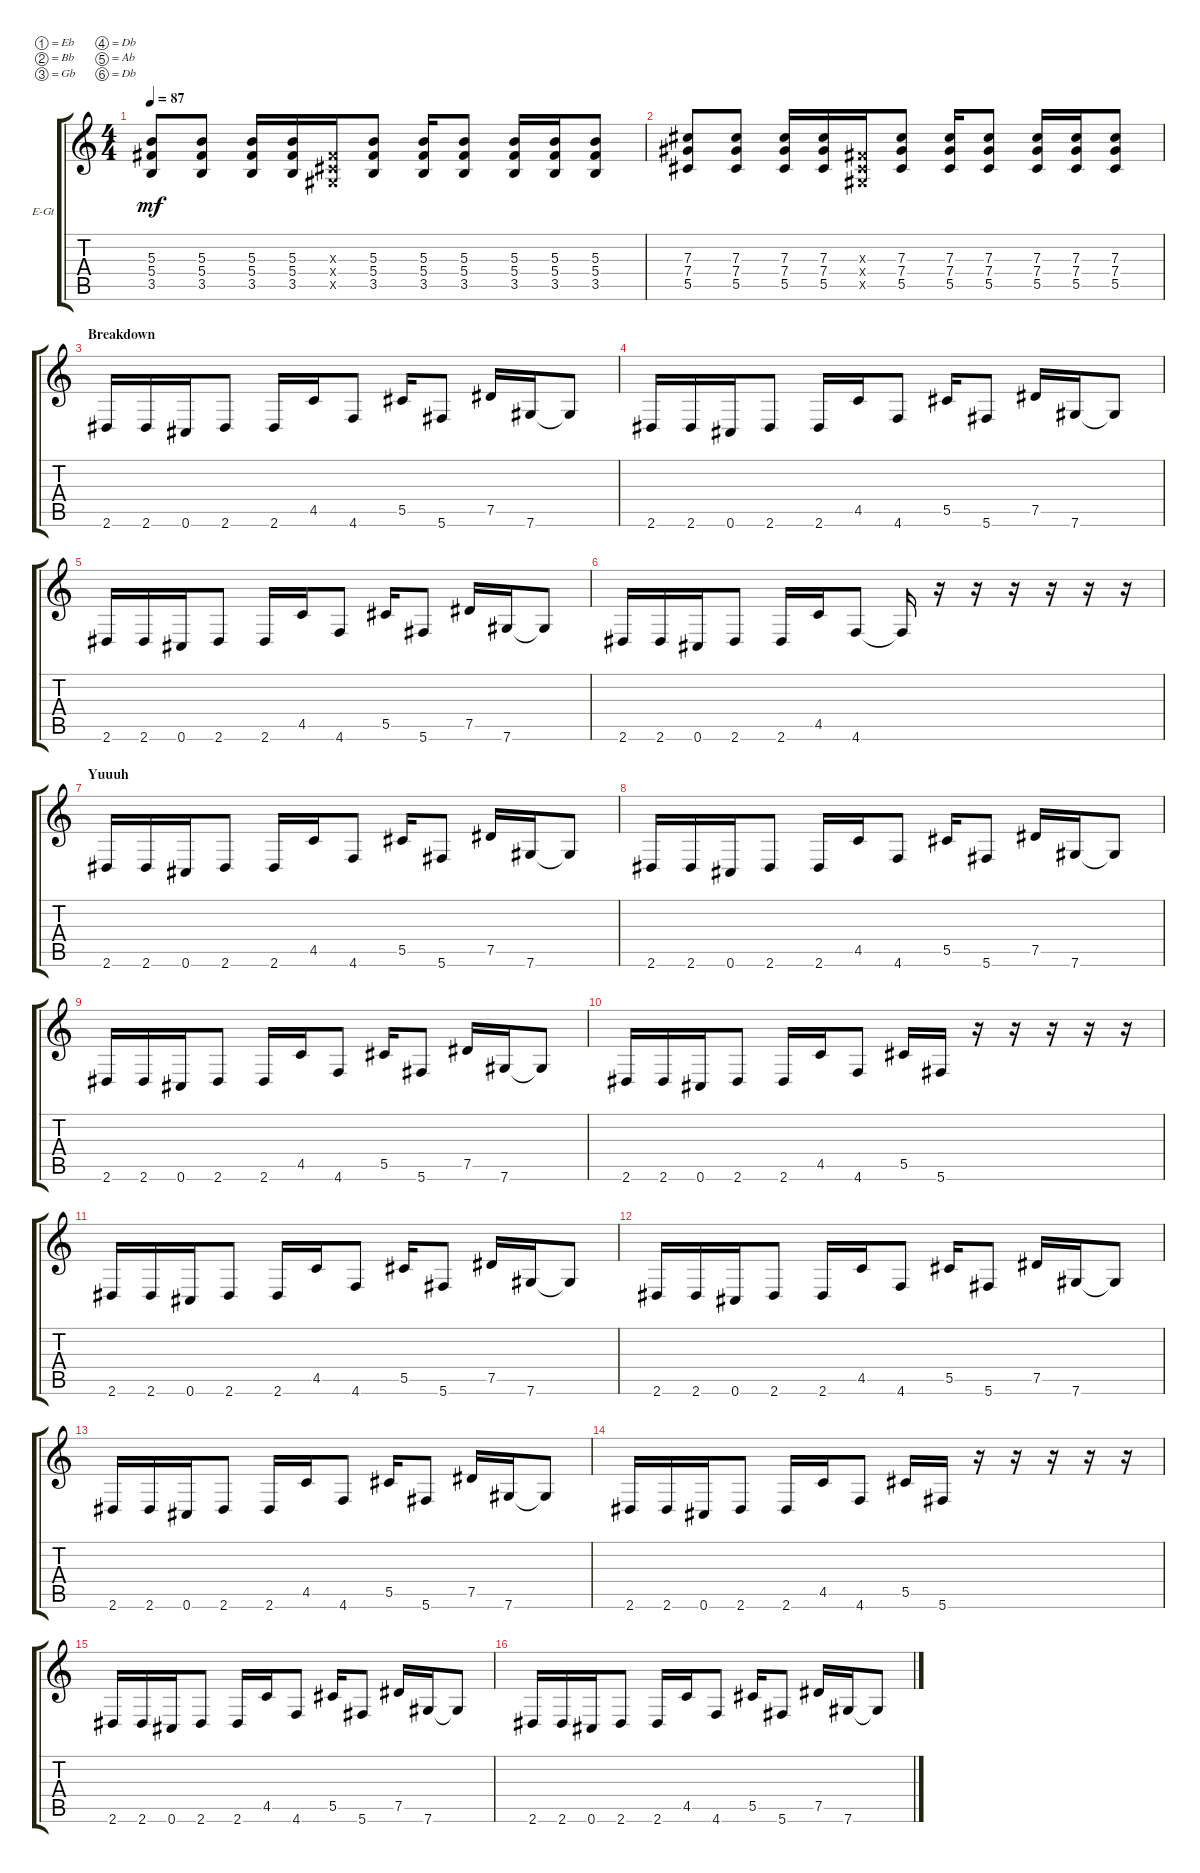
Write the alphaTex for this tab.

\defaultSystemsLayout 4
\bracketExtendMode groupsimilarinstruments
\firstSystemTrackNameOrientation horizontal
\otherSystemsTrackNameOrientation horizontal
\track ("Lead Guitar" "E-Gt") {instrument overdrivenguitar}
\staff {score tabs}
\tuning (Eb4 Bb3 Gb3 Db3 Ab2 Db2)
\ts (4 4)
\tempo 87
\clef g2
\ks c
(5.3 5.4 3.5).8{dy mf} (3.5 5.3 5.4).8 (5.4 5.3 3.5).16 (3.5 5.3 5.4).16 (0.4{x} 0.3{x} 0.5{x}).16 (5.4 5.3 3.5).8 (3.5 5.4 5.3).16 (5.3 5.4 3.5).8 (5.3 5.4 3.5).16 (5.3 5.4 3.5).16 (3.5 5.4 5.3).8 |
(7.3 7.4 5.5).8 (5.5 7.3 7.4).8 (7.4 7.3 5.5).16 (5.5 7.3 7.4).16 (0.4{x} 0.3{x} 0.5{x}).16 (7.4 7.3 5.5).8 (5.5 7.4 7.3).16 (7.3 7.4 5.5).8 (7.3 7.4 5.5).16 (7.3 7.4 5.5).16 (7.4 7.3 5.5).8 |
\section ("" "Breakdown")
2.6.16 2.6.16 0.6.16 2.6.8 2.6.16 4.5.16 4.6.8 5.5.16 5.6.8 7.5.16 7.6.16 7.6{t}.8 |
2.6.16 2.6.16 0.6.16 2.6.8 2.6.16 4.5.16 4.6.8 5.5.16 5.6.8 7.5.16 7.6.16 7.6{t}.8 |
2.6.16 2.6.16 0.6.16 2.6.8 2.6.16 4.5.16 4.6.8 5.5.16 5.6.8 7.5.16 7.6.16 7.6{t}.8 |
2.6.16 2.6.16 0.6.16 2.6.8 2.6.16 4.5.16 4.6.8 4.6{t}.16 r.16 r.16 r.16 r.16 r.16 r.16 |
\section ("" "Yuuuh")
2.6.16 2.6.16 0.6.16 2.6.8 2.6.16 4.5.16 4.6.8 5.5.16 5.6.8 7.5.16 7.6.16 7.6{t}.8 |
2.6.16 2.6.16 0.6.16 2.6.8 2.6.16 4.5.16 4.6.8 5.5.16 5.6.8 7.5.16 7.6.16 7.6{t}.8 |
2.6.16 2.6.16 0.6.16 2.6.8 2.6.16 4.5.16 4.6.8 5.5.16 5.6.8 7.5.16 7.6.16 7.6{t}.8 |
2.6.16 2.6.16 0.6.16 2.6.8 2.6.16 4.5.16 4.6.8 5.5.16 5.6.16 r.16 r.16 r.16 r.16 r.16 |
2.6.16 2.6.16 0.6.16 2.6.8 2.6.16 4.5.16 4.6.8 5.5.16 5.6.8 7.5.16 7.6.16 7.6{t}.8 |
2.6.16 2.6.16 0.6.16 2.6.8 2.6.16 4.5.16 4.6.8 5.5.16 5.6.8 7.5.16 7.6.16 7.6{t}.8 |
2.6.16 2.6.16 0.6.16 2.6.8 2.6.16 4.5.16 4.6.8 5.5.16 5.6.8 7.5.16 7.6.16 7.6{t}.8 |
2.6.16 2.6.16 0.6.16 2.6.8 2.6.16 4.5.16 4.6.8 5.5.16 5.6.16 r.16 r.16 r.16 r.16 r.16 |
2.6.16 2.6.16 0.6.16 2.6.8 2.6.16 4.5.16 4.6.8 5.5.16 5.6.8 7.5.16 7.6.16 7.6{t}.8 |
2.6.16 2.6.16 0.6.16 2.6.8 2.6.16 4.5.16 4.6.8 5.5.16 5.6.8 7.5.16 7.6.16 7.6{t}.8
